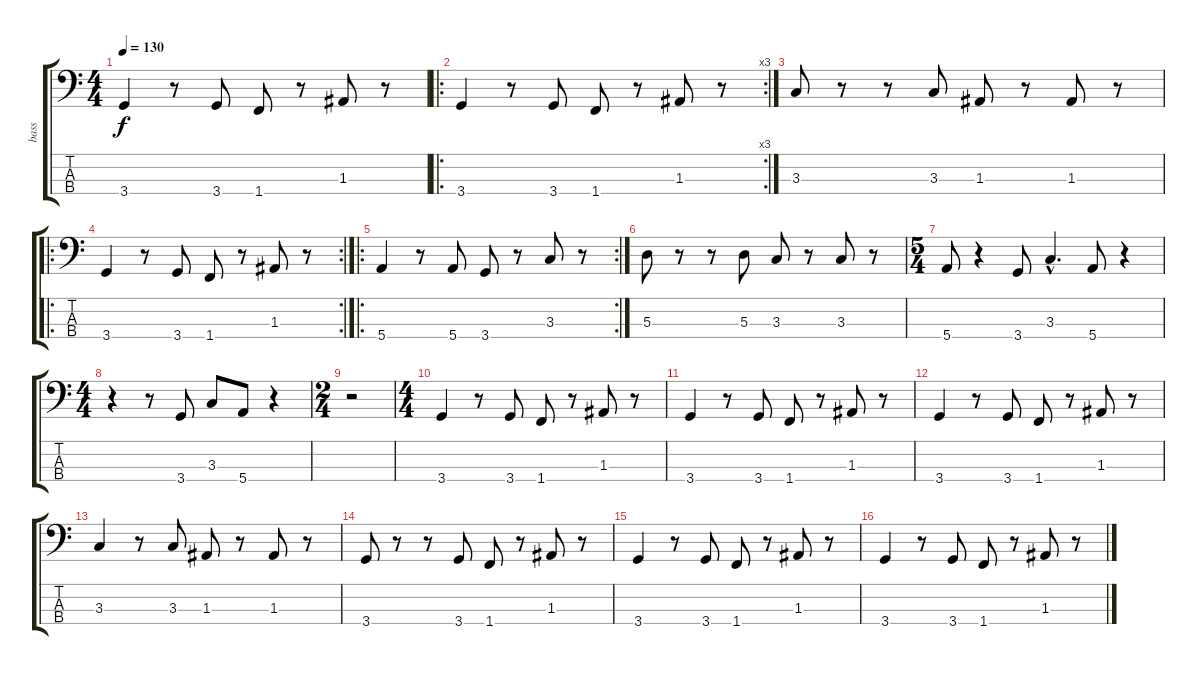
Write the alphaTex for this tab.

\track ("bass" "bass") {instrument electricbassfinger}
\staff {score tabs}
\tuning (G2 D2 A1 E1) {hide}
\ts (4 4)
\tempo 130
\clef f4
\ks c
3.4.4{dy f instrument electricbassfinger} r.8 3.4.8 1.4.8 r.8 1.3.8 r.8 |
\ro
\rc 3
3.4.4 r.8 3.4.8 1.4.8 r.8 1.3.8 r.8 |
3.3.8 r.8 r.8 3.3.8 1.3.8 r.8 1.3.8 r.8 |
\ro
\rc 2
3.4.4 r.8 3.4.8 1.4.8 r.8 1.3.8 r.8 |
\ro
\rc 2
5.4.4 r.8 5.4.8 3.4.8 r.8 3.3.8 r.8 |
5.3.8 r.8 r.8 5.3.8 3.3.8 r.8 3.3.8 r.8 |
\ts (5 4)
5.4.8 r.4 3.4.8 3.3{hac}.4{d} 5.4.8 r.4 |
\ts (4 4)
r.4 r.8 3.4.8 3.3.8 5.4.8 r.4 |
\ts (2 4)
r.2 |
\ts (4 4)
3.4.4 r.8 3.4.8 1.4.8 r.8 1.3.8 r.8 |
3.4.4 r.8 3.4.8 1.4.8 r.8 1.3.8 r.8 |
3.4.4 r.8 3.4.8 1.4.8 r.8 1.3.8 r.8 |
3.3.4 r.8 3.3.8 1.3.8 r.8 1.3.8 r.8 |
3.4.8 r.8 r.8 3.4.8 1.4.8 r.8 1.3.8 r.8 |
3.4.4 r.8 3.4.8 1.4.8 r.8 1.3.8 r.8 |
3.4.4 r.8 3.4.8 1.4.8 r.8 1.3.8 r.8
